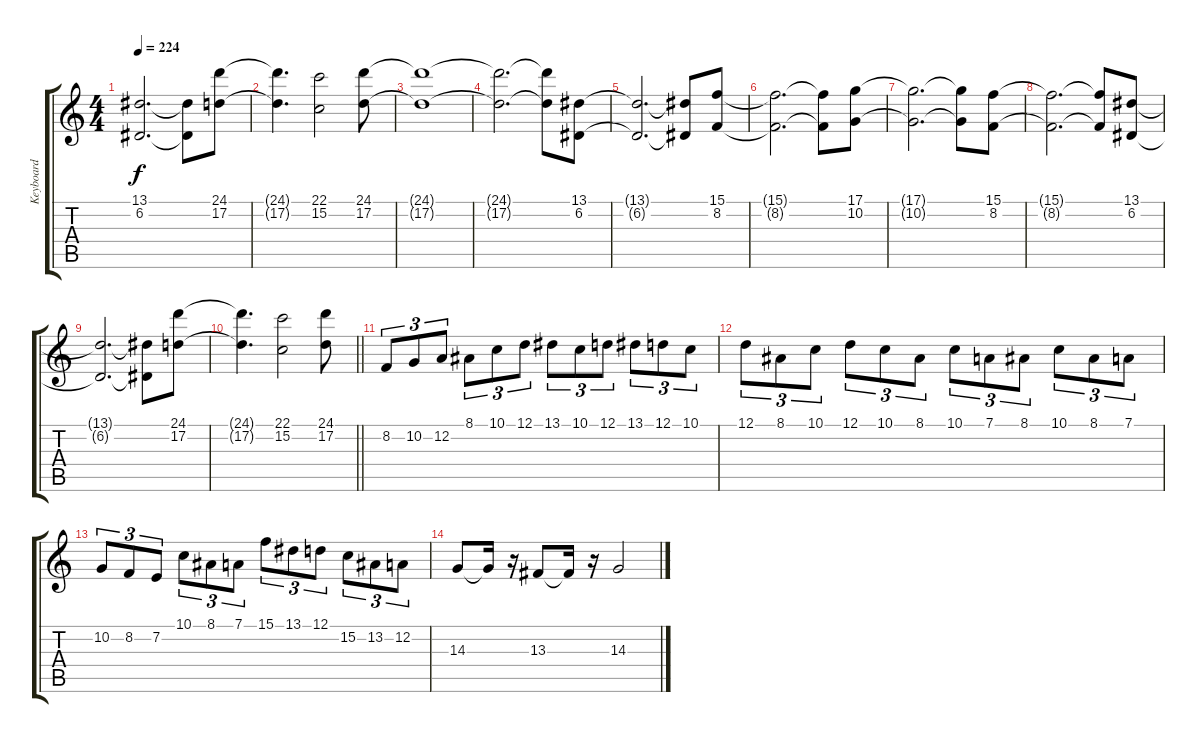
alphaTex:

\track ("Keyboard" "Keyboard") {instrument stringensemble1}
\staff {score tabs}
\tuning (D4 A3 F3 C3 G2 D2) {hide}
\ts (4 4)
\tempo 224
\clef g2
\ks c
(13.1{t} 6.2{t}).2{d dy f} (13.1{t} 6.2{t}).8 (24.1 17.2).8 |
(24.1{t} 17.2{t}).4{d} (22.1 15.2).2 (24.1 17.2).8 |
(24.1{t} 17.2{t}).1 |
(24.1{t} 17.2{t}).2{d} (24.1{t} 17.2{t}).8 (13.1 6.2).8 |
(13.1{t} 6.2{t}).2{d} (13.1{t} 6.2{t}).8 (15.1 8.2).8 |
(15.1{t} 8.2{t}).2{d} (15.1{t} 8.2{t}).8 (17.1 10.2).8 |
(17.1{t} 10.2{t}).2{d} (17.1{t} 10.2{t}).8 (15.1 8.2).8 |
(15.1{t} 8.2{t}).2{d} (15.1{t} 8.2{t}).8 (13.1 6.2).8 |
(13.1{t} 6.2{t}).2{d} (13.1{t} 6.2{t}).8 (24.1 17.2).8 |
\barLineRight lightlight
(24.1{t} 17.2{t}).4{d} (22.1 15.2).2 (24.1 17.2).8 |
8.2.8{tu (3 2) volume 14 instrument lead1square} 10.2.8{tu (3 2)} 12.2.8{tu (3 2)} 8.1.8{tu (3 2)} 10.1.8{tu (3 2)} 12.1.8{tu (3 2)} 13.1.8{tu (3 2)} 10.1.8{tu (3 2)} 12.1.8{tu (3 2)} 13.1.8{tu (3 2)} 12.1.8{tu (3 2)} 10.1.8{tu (3 2)} |
12.1.8{tu (3 2)} 8.1.8{tu (3 2)} 10.1.8{tu (3 2)} 12.1.8{tu (3 2)} 10.1.8{tu (3 2)} 8.1.8{tu (3 2)} 10.1.8{tu (3 2)} 7.1.8{tu (3 2)} 8.1.8{tu (3 2)} 10.1.8{tu (3 2)} 8.1.8{tu (3 2)} 7.1.8{tu (3 2)} |
10.2.8{tu (3 2)} 8.2.8{tu (3 2)} 7.2.8{tu (3 2)} 10.1.8{tu (3 2)} 8.1.8{tu (3 2)} 7.1.8{tu (3 2)} 15.1.8{tu (3 2)} 13.1.8{tu (3 2)} 12.1.8{tu (3 2)} 15.2.8{tu (3 2)} 13.2.8{tu (3 2)} 12.2.8{tu (3 2)} |
14.3.8 14.3{t}.16 r.16 13.3.8 13.3{t}.16 r.16 14.3.2
